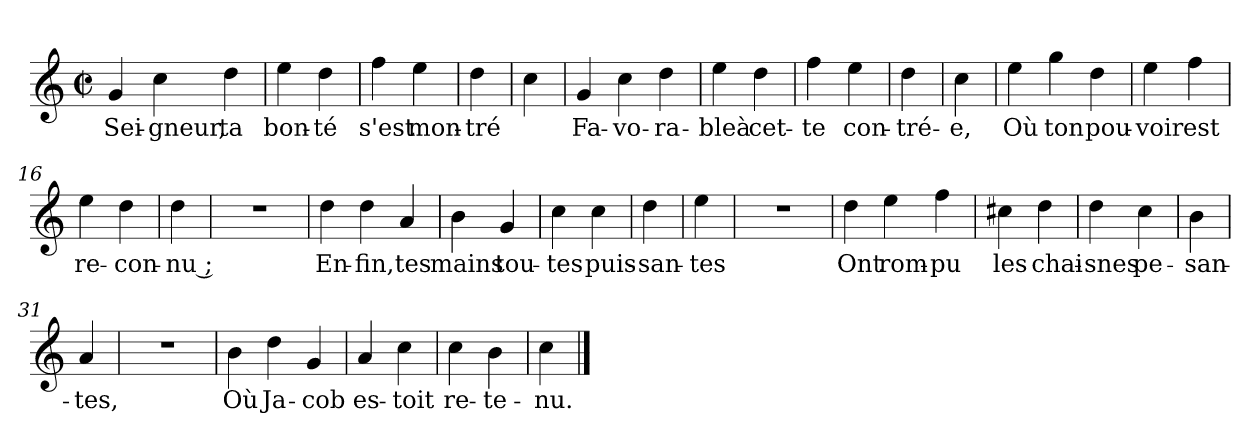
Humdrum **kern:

**kern	**text
*part1	*part1
*staff1	*staff1
*clefG2	*
*k[]	*
*C:	*
*M2/2	*
*met(c|)	*
=1	=1
4g	Sei-
4cc	-gneur,
4dd	ta
=3	=3
4ee	bon-
4dd	-té
=4	=4
4ff	s'est
4ee	mon-
=5	=5
4dd	-tré-
=6	=6
4cc	--
=7	=7
4g	Fa-
4cc	-vo-
4dd	-ra-
=9	=9
4ee	-bleà
4dd	cet-
=10	=10
4ff	-te
4ee	con-
=11	=11
4dd	-tré-
=12	=12
4cc	-e,
=13	=13
4ee	Où
4gg	ton
4dd	pou-
=15	=15
4ee	-voir
4ff	est
=16	=16
4ee	re-
4dd	-con-
=17	=17
4dd	-nu ;
=18	=18
1r	.
=19	=19
4dd	En-
4dd	-fin,
4a	tes
=21	=21
4b	mains
4g	tou-
=22	=22
4cc	-tes
4cc	puis-
=23	=23
4dd	-san-
=24	=24
4ee	-tes
=25	=25
1r	.
=26	=26
4dd	Ont
4ee	rom-
4ff	-pu
=28	=28
4cc#X	les
4dd	chai-
=29	=29
4dd	-snes
4cc	pe-
=30	=30
4b	-san-
=31	=31
4a	-tes,
=32	=32
1r	.
=33	=33
4b	Où
4dd	Ja-
4g	-cob
=35	=35
4a	es-
4cc	-toit
=36	=36
4cc	re-
4b	-te-
=37	=37
4cc	-nu.
==	==
*-	*-
